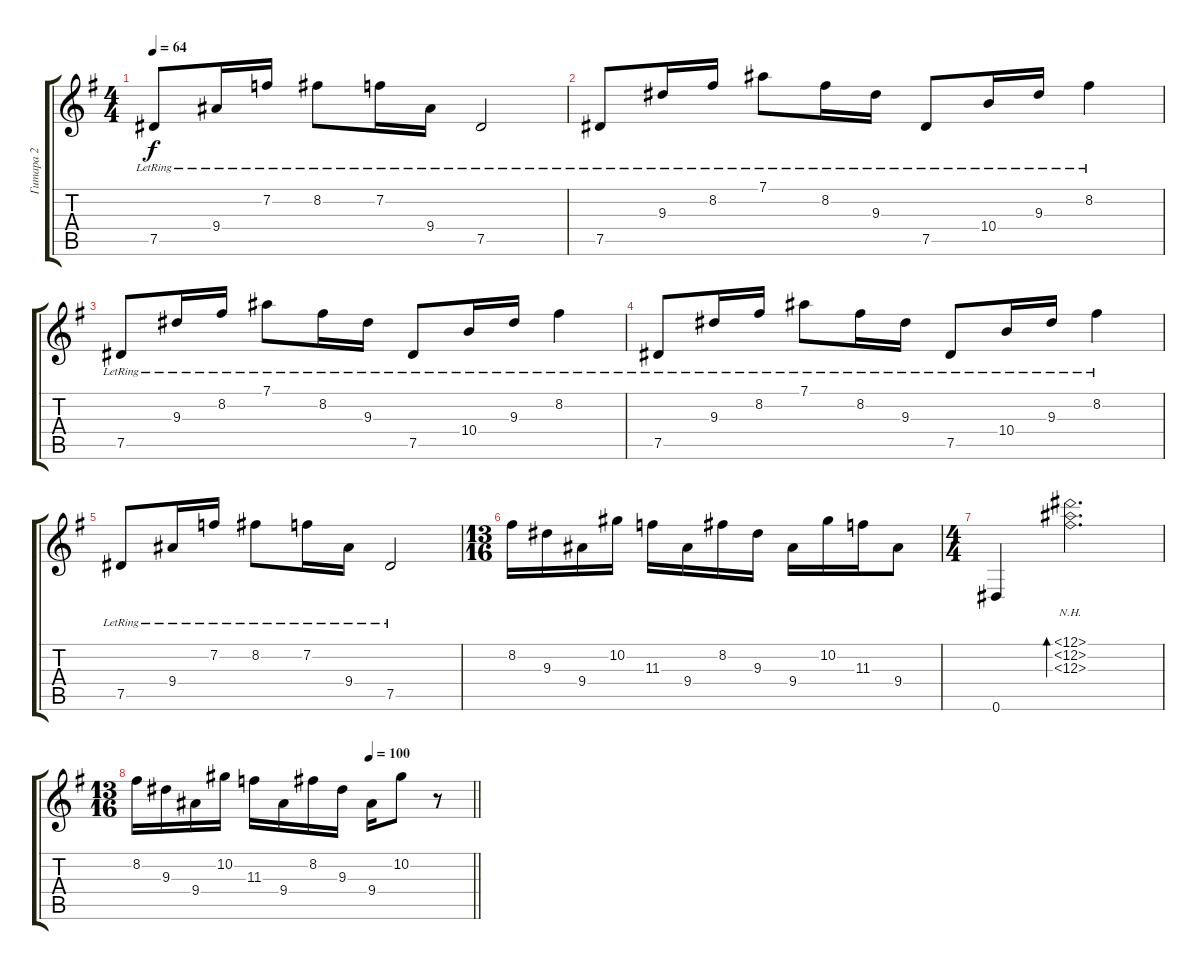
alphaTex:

\track ("Гитара 2" "Гитара 2") {instrument distortionguitar}
\staff {score tabs}
\tuning (Eb4 Bb3 Gb3 Db3 Ab2 Eb2) {hide}
\ts (4 4)
\tempo 64
\clef g2
\ks eminor
7.5{lr}.8{dy f} 9.4{lr}.16 7.2{lr}.16 8.2{lr}.8 7.2{lr}.16 9.4{lr}.16 7.5{lr}.2 |
7.5{lr}.8 9.3{lr}.16 8.2{lr}.16 7.1{lr}.8 8.2{lr}.16 9.3{lr}.16 7.5{lr}.8 10.4{lr}.16 9.3{lr}.16 8.2{lr}.4 |
7.5{lr}.8 9.3{lr}.16 8.2{lr}.16 7.1{lr}.8 8.2{lr}.16 9.3{lr}.16 7.5{lr}.8 10.4{lr}.16 9.3{lr}.16 8.2{lr}.4 |
7.5{lr}.8 9.3{lr}.16 8.2{lr}.16 7.1{lr}.8 8.2{lr}.16 9.3{lr}.16 7.5{lr}.8 10.4{lr}.16 9.3{lr}.16 8.2{lr}.4 |
7.5{lr}.8 9.4{lr}.16 7.2{lr}.16 8.2{lr}.8 7.2{lr}.16 9.4{lr}.16 7.5{lr}.2 |
\ts (13 16)
8.2.16{volume 16} 9.3.16 9.4.16 10.2.16 11.3.16 9.4.16 8.2.16 9.3.16 9.4.16 10.2.16 11.3.16 9.4.8 |
\ts (4 4)
0.6.4 (12.1{nh} 12.2{nh} 12.3{nh}).2{d bd 240} |
\ts (13 16)
\tempo (100 0.6923076923076923)
\barLineRight lightlight
8.2.16 9.3.16 9.4.16 10.2.16 11.3.16 9.4.16 8.2.16 9.3.16 9.4.16 10.2.8 r.8
